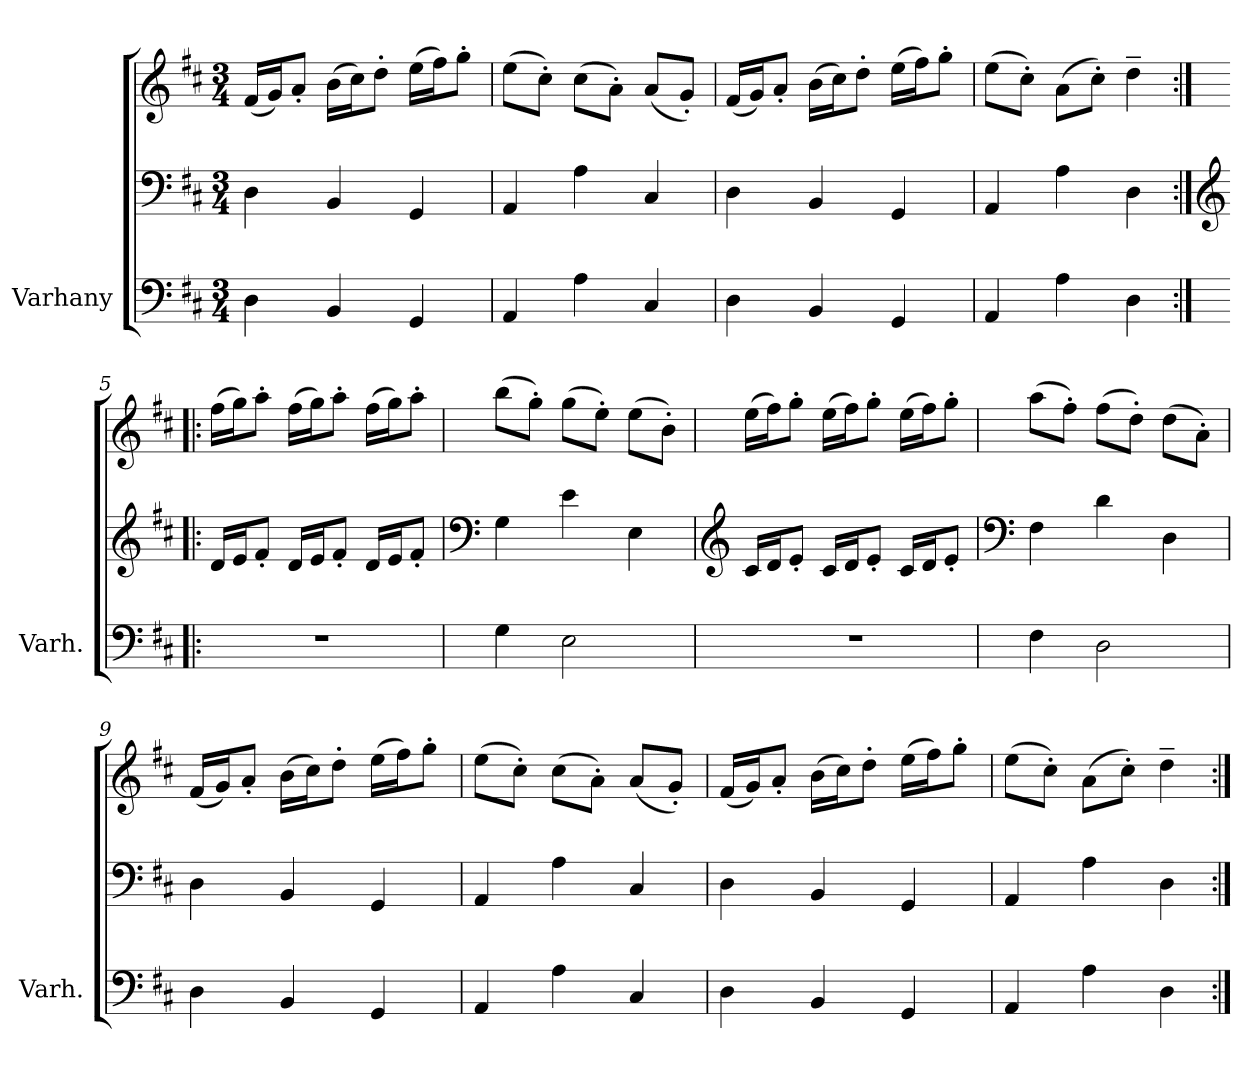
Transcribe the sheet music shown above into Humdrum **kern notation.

**kern	**kern	**kern
*part1	*part1	*part1
*staff3	*staff2	*staff1
*I"Varhany	*	*
*I'Varh.	*	*
*clefF4	*clefF4	*clefG2
*k[f#c#]	*k[f#c#]	*k[f#c#]
*M3/4	*M3/4	*M3/4
*MM95	*MM95	*MM95
=1	=1	=1
4D\	4D\	(<16f#/LL
.	.	16g/J)
.	.	8a'/J
4BB/	4BB/	(>16b\LL
.	.	16cc#\J)
.	.	8dd'\J
4GG/	4GG/	(>16ee\LL
.	.	16ff#\J)
.	.	8gg'\J
=2	=2	=2
4AA/	4AA/	(>8ee\L
.	.	8cc#'\J)
4A\	4A\	(>8cc#\L
.	.	8a'\J)
4C#/	4C#/	(<8a/L
.	.	8g'/J)
=3	=3	=3
4D\	4D\	(<16f#/LL
.	.	16g/J)
.	.	8a'/J
4BB/	4BB/	(>16b\LL
.	.	16cc#\J)
.	.	8dd'\J
4GG/	4GG/	(>16ee\LL
.	.	16ff#\J)
.	.	8gg'\J
=4	=4	=4
4AA/	4AA/	(>8ee\L
.	.	8cc#'\J)
4A\	4A\	(>8a\L
.	.	8cc#'\J)
4D\	4D\	4dd~\
=5:|!|:	=5:|!|:	=5:|!|:
*	*clefG2	*
2.r	16d/LL	(>16ff#\LL
.	16e/J	16gg\J)
.	8f#'/J	8aa'\J
.	16d/LL	(>16ff#\LL
.	16e/J	16gg\J)
.	8f#'/J	8aa'\J
.	16d/LL	(>16ff#\LL
.	16e/J	16gg\J)
.	8f#'/J	8aa'\J
!!LO:LB:g=z
=6	=6	=6
*	*clefF4	*
4G\	4G\	(>8bb\L
.	.	8gg'\J)
2E\	4e\	(>8gg\L
.	.	8ee'\J)
.	4E\	(>8ee\L
.	.	8b'\J)
=7	=7	=7
*	*clefG2	*
2.r	16c#/LL	(>16ee\LL
.	16d/J	16ff#\J)
.	8e'/J	8gg'\J
.	16c#/LL	(>16ee\LL
.	16d/J	16ff#\J)
.	8e'/J	8gg'\J
.	16c#/LL	(>16ee\LL
.	16d/J	16ff#\J)
.	8e'/J	8gg'\J
=8	=8	=8
*	*clefF4	*
4F#\	4F#\	(>8aa\L
.	.	8ff#'\J)
2D\	4d\	(>8ff#\L
.	.	8dd'\J)
.	4D\	(>8dd\L
.	.	8a'\J)
=9	=9	=9
4D\	4D\	(<16f#/LL
.	.	16g/J)
.	.	8a'/J
4BB/	4BB/	(>16b\LL
.	.	16cc#\J)
.	.	8dd'\J
4GG/	4GG/	(>16ee\LL
.	.	16ff#\J)
.	.	8gg'\J
=10	=10	=10
4AA/	4AA/	(>8ee\L
.	.	8cc#'\J)
4A\	4A\	(>8cc#\L
.	.	8a'\J)
4C#/	4C#/	(<8a/L
.	.	8g'/J)
!!LO:LB:g=z
=11	=11	=11
4D\	4D\	(<16f#/LL
.	.	16g/J)
.	.	8a'/J
4BB/	4BB/	(>16b\LL
.	.	16cc#\J)
.	.	8dd'\J
4GG/	4GG/	(>16ee\LL
.	.	16ff#\J)
.	.	8gg'\J
=12	=12	=12
4AA/	4AA/	(>8ee\L
.	.	8cc#'\J)
4A\	4A\	(>8a\L
.	.	8cc#'\J)
4D\	4D\	4dd~\
=:|!	=:|!	=:|!
*-	*-	*-
